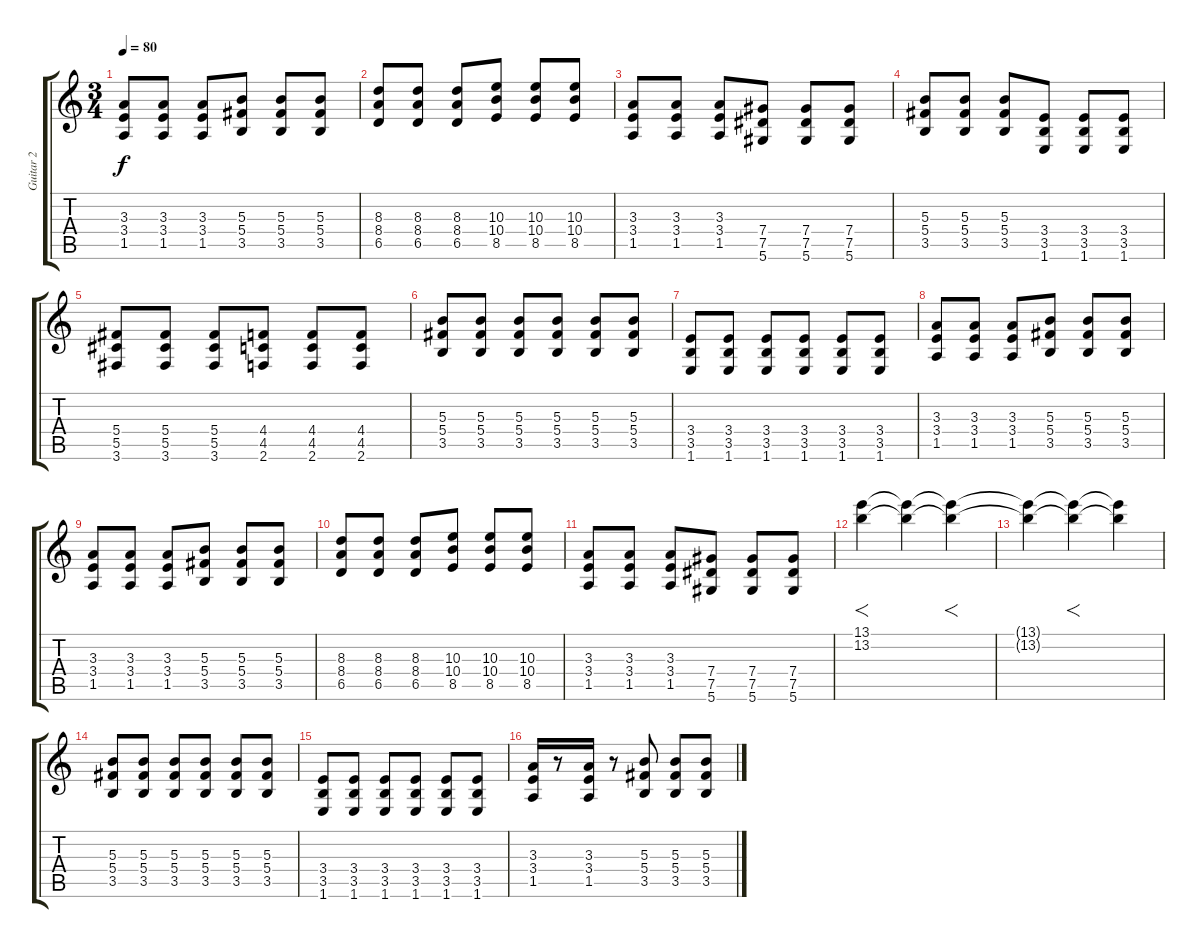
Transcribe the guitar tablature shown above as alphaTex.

\track ("Guitar 2" "Guitar 2") {instrument distortionguitar}
\staff {score tabs}
\tuning (Eb4 Bb3 Gb3 Db3 Ab2 Eb2) {hide}
\ts (3 4)
\tempo 80
\clef g2
\ks c
(3.3 3.4 1.5).8{dy f} (3.3 3.4 1.5).8 (3.3 3.4 1.5).8 (5.3 5.4 3.5).8 (5.3 5.4 3.5).8 (5.3 5.4 3.5).8 |
(8.3 8.4 6.5).8 (8.3 8.4 6.5).8 (8.3 8.4 6.5).8 (10.3 10.4 8.5).8 (10.3 10.4 8.5).8 (10.3 10.4 8.5).8 |
(3.3 3.4 1.5).8 (3.3 3.4 1.5).8 (3.3 3.4 1.5).8 (7.4 7.5 5.6).8 (7.4 7.5 5.6).8 (7.4 7.5 5.6).8 |
(5.3 5.4 3.5).8 (5.3 5.4 3.5).8 (5.3 5.4 3.5).8 (3.4 3.5 1.6).8 (3.4 3.5 1.6).8 (3.4 3.5 1.6).8 |
(5.4 5.5 3.6).8 (5.4 5.5 3.6).8 (5.4 5.5 3.6).8 (4.4 4.5 2.6).8 (4.4 4.5 2.6).8 (4.4 4.5 2.6).8 |
(5.3 5.4 3.5).8 (5.3 5.4 3.5).8 (5.3 5.4 3.5).8 (5.3 5.4 3.5).8 (5.3 5.4 3.5).8 (5.3 5.4 3.5).8 |
(3.4 3.5 1.6).8 (3.4 3.5 1.6).8 (3.4 3.5 1.6).8 (3.4 3.5 1.6).8 (3.4 3.5 1.6).8 (3.4 3.5 1.6).8 |
(3.3 3.4 1.5).8 (3.3 3.4 1.5).8 (3.3 3.4 1.5).8 (5.3 5.4 3.5).8 (5.3 5.4 3.5).8 (5.3 5.4 3.5).8 |
(3.3 3.4 1.5).8 (3.3 3.4 1.5).8 (3.3 3.4 1.5).8 (5.3 5.4 3.5).8 (5.3 5.4 3.5).8 (5.3 5.4 3.5).8 |
(8.3 8.4 6.5).8 (8.3 8.4 6.5).8 (8.3 8.4 6.5).8 (10.3 10.4 8.5).8 (10.3 10.4 8.5).8 (10.3 10.4 8.5).8 |
(3.3 3.4 1.5).8 (3.3 3.4 1.5).8 (3.3 3.4 1.5).8 (7.4 7.5 5.6).8 (7.4 7.5 5.6).8 (7.4 7.5 5.6).8 |
(13.1 13.2).4{f} (13.1{t} 13.2{t}).4 (13.1{t} 13.2{t}).4{f} |
(13.1{t} 13.2{t}).4 (13.1{t} 13.2{t}).4{f} (13.1{t} 13.2{t}).4 |
(5.3 5.4 3.5).8 (5.3 5.4 3.5).8 (5.3 5.4 3.5).8 (5.3 5.4 3.5).8 (5.3 5.4 3.5).8 (5.3 5.4 3.5).8 |
(3.4 3.5 1.6).8 (3.4 3.5 1.6).8 (3.4 3.5 1.6).8 (3.4 3.5 1.6).8 (3.4 3.5 1.6).8 (3.4 3.5 1.6).8 |
(3.3 3.4 1.5).16{instrument electricguitarclean} r.8 (3.3 3.4 1.5).16 r.8 (5.3 5.4 3.5).8 (5.3 5.4 3.5).8 (5.3 5.4 3.5).8
